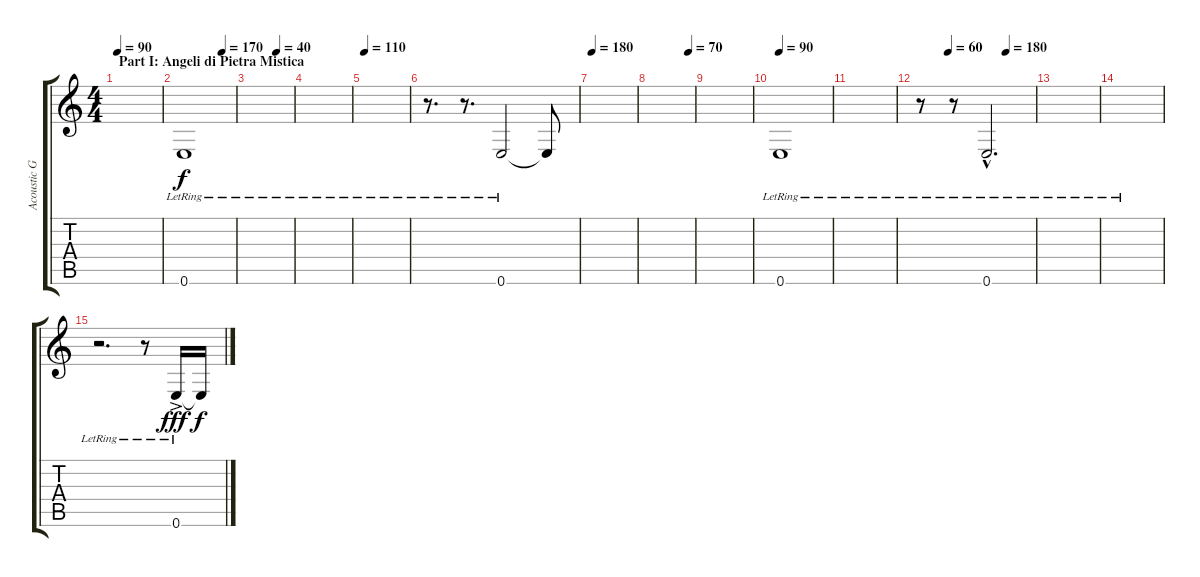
\track ("Acoustic Guitar 2" "Acoustic G") {instrument acousticguitarnylon}
\staff {score tabs}
\tuning (E4 B3 G3 D3 A2 E2) {hide}
\ts (4 4)
\section ("" "Part I: Angeli di Pietra Mistica")
\tempo 90
\clef g2
\ks c
|
\tempo (170 0.75)
0.6{lr}.1 |
\tempo (40 0.625)
|
|
\tempo 110
|
r.8{d} r.8{d} 0.6{lr}.2 0.6{t}.8 |
\tempo 180
|
\tempo (70 0.875)
|
|
\tempo 90
0.6{lr}.1 |
|
\tempo (60 0.25)
\tempo (180 0.75)
r.8 r.8 0.6{hac lr}.2{d} |
|
|
r.2{d} r.8 0.6{ac lr}.16{dy fff} 0.6{t}.16{dy f}
